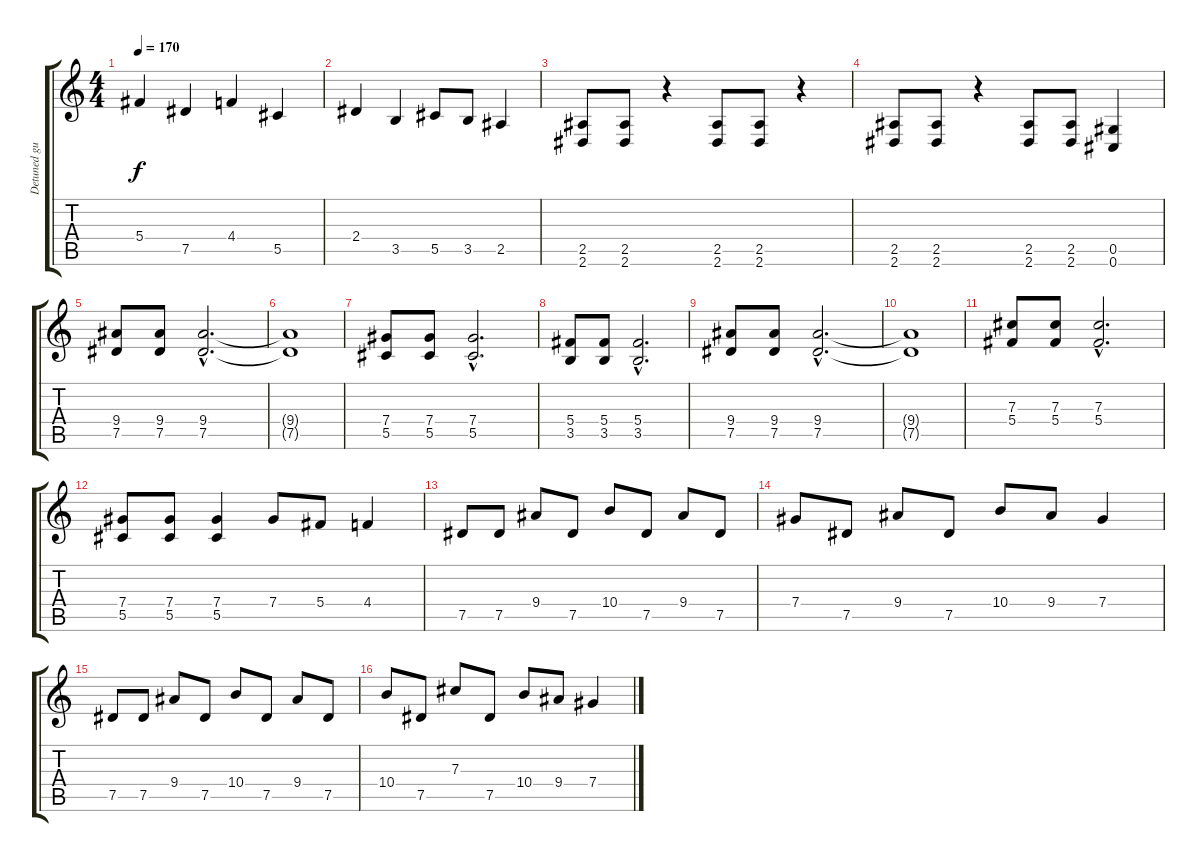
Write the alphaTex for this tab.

\track ("Detuned guitar" "Detuned gu") {instrument distortionguitar}
\staff {score tabs}
\tuning (Eb4 Bb3 Gb3 Db3 Ab2 Db2) {hide}
\ts (4 4)
\tempo 170
\clef g2
\ks c
5.4.4{dy f} 7.5.4 4.4.4 5.5.4 |
2.4.4 3.5.4 5.5.8 3.5.8 2.5.4 |
(2.5 2.6).8 (2.5 2.6).8 r.4 (2.5 2.6).8 (2.5 2.6).8 r.4 |
(2.5 2.6).8 (2.5 2.6).8 r.4 (2.5 2.6).8 (2.5 2.6).8 (0.5 0.6).4 |
(9.4 7.5).8 (9.4 7.5).8 (9.4{hac} 7.5{hac}).2{d} |
(9.4{t} 7.5{t}).1 |
(7.4 5.5).8 (7.4 5.5).8 (7.4{hac} 5.5{hac}).2{d} |
(5.4 3.5).8 (5.4 3.5).8 (5.4{hac} 3.5{hac}).2{d} |
(9.4 7.5).8 (9.4 7.5).8 (9.4{hac} 7.5{hac}).2{d} |
(9.4{t} 7.5{t}).1 |
(7.3 5.4).8 (7.3 5.4).8 (7.3{hac} 5.4{hac}).2{d} |
(7.4 5.5).8 (7.4 5.5).8 (7.4 5.5).4 7.4.8 5.4.8 4.4.4 |
7.5.8 7.5.8 9.4.8 7.5.8 10.4.8 7.5.8 9.4.8 7.5.8 |
7.4.8 7.5.8 9.4.8 7.5.8 10.4.8 9.4.8 7.4.4 |
7.5.8 7.5.8 9.4.8 7.5.8 10.4.8 7.5.8 9.4.8 7.5.8 |
10.4.8 7.5.8 7.3.8 7.5.8 10.4.8 9.4.8 7.4.4
